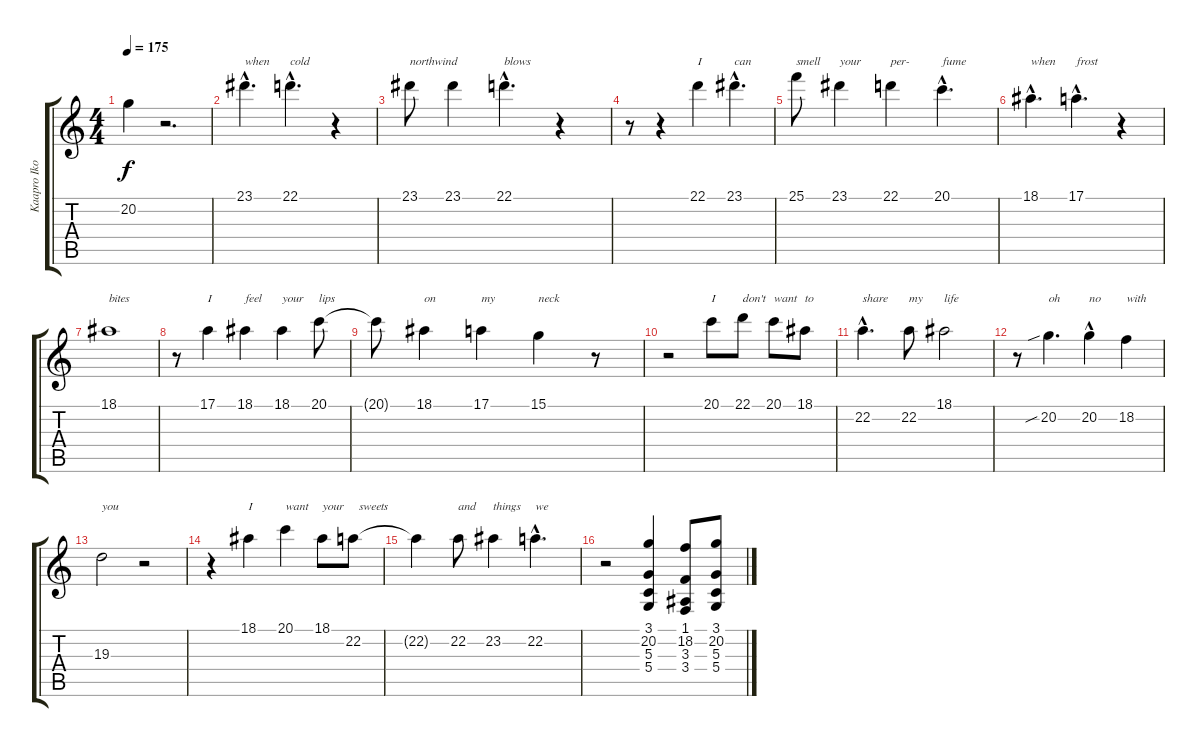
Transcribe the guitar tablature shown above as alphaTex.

\track ("Kaapro Ikonen-Vocals" "Kaapro Iko") {instrument lead7fifths}
\staff {score tabs}
\tuning (E4 B3 G3 D3 A2 E2) {hide}
\ts (4 4)
\tempo 175
\clef g2
\ks c
20.2{t}.4{dy f} r.2{d} |
23.1{hac}.4{d txt "when"} 22.1{hac}.4{d txt "cold"} r.4 |
23.1.8{txt "northwind"} 23.1.4 22.1{hac}.4{d txt "blows"} r.4 |
r.8 r.4 22.1.4{txt "I"} 23.1{hac}.4{d txt "can"} |
25.1.8{txt "smell"} 23.1.4{txt "your"} 22.1.4{txt "per-"} 20.1{hac}.4{d txt "fume"} |
18.1{hac}.4{d txt "when"} 17.1{hac}.4{d txt "frost"} r.4 |
18.1.1{txt "bites"} |
r.8 17.1.4{txt "I"} 18.1.4{txt "feel"} 18.1.4{txt "your"} 20.1.8{txt "lips"} |
20.1{t}.8 18.1.4{txt "on"} 17.1.4{txt "my"} 15.1.4{txt "neck"} r.8 |
r.2 20.1.8{txt "I"} 22.1.8{txt "don't"} 20.1.8{txt "want"} 18.1.8{txt "to"} |
22.2{hac}.4{d txt "share"} 22.2.8{txt "my"} 18.1.2{txt "life"} |
r.8 20.2{sib}.4{d txt "oh"} 20.2{hac}.4{txt "no"} 18.2.4{txt "with"} |
19.3.2{txt "you"} r.2 |
r.4 18.1.4{txt "I"} 20.1.4{txt "want"} 18.1.8{txt "your"} 22.2.8{txt "  sweets"} |
22.2{t}.4 22.2.8{txt "and"} 23.2.4{txt "things"} 22.2{hac}.4{d txt "we"} |
r.2 (3.1 20.2 5.3 5.4).4 (1.1 18.2 3.3 3.4).8 (3.1 20.2 5.3 5.4).8
